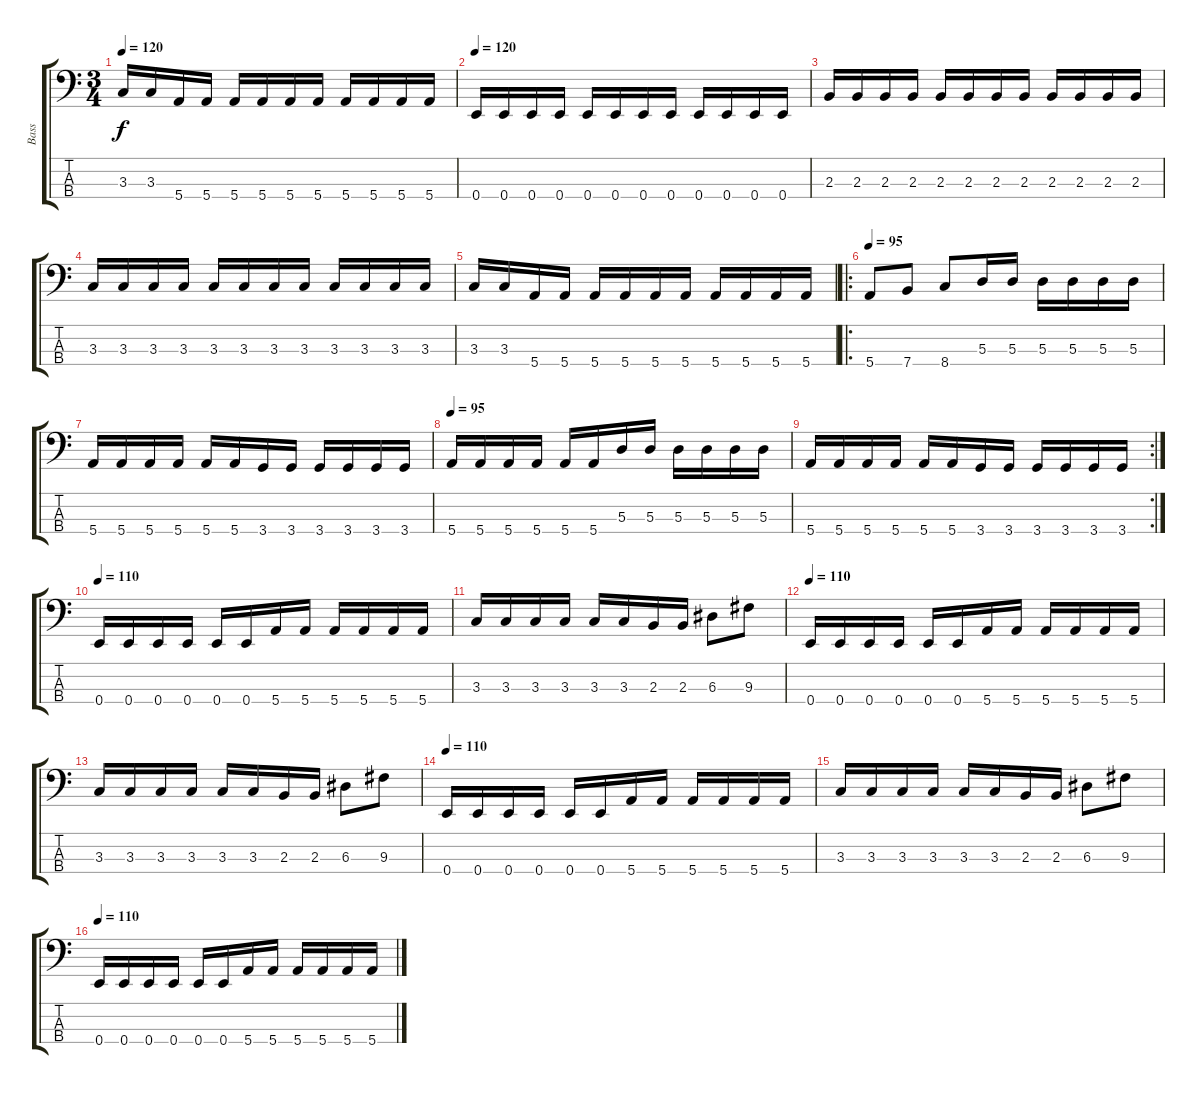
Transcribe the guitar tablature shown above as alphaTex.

\track ("Bass" "Bass") {instrument electricbassfinger}
\staff {score tabs}
\tuning (G2 D2 A1 E1) {hide}
\ts (3 4)
\tempo 120
\clef f4
\ks c
3.3.16{dy f} 3.3.16 5.4.16 5.4.16 5.4.16 5.4.16 5.4.16 5.4.16 5.4.16 5.4.16 5.4.16 5.4.16 |
\tempo 120
0.4.16 0.4.16 0.4.16 0.4.16 0.4.16 0.4.16 0.4.16 0.4.16 0.4.16 0.4.16 0.4.16 0.4.16 |
2.3.16 2.3.16 2.3.16 2.3.16 2.3.16 2.3.16 2.3.16 2.3.16 2.3.16 2.3.16 2.3.16 2.3.16 |
3.3.16 3.3.16 3.3.16 3.3.16 3.3.16 3.3.16 3.3.16 3.3.16 3.3.16 3.3.16 3.3.16 3.3.16 |
3.3.16 3.3.16 5.4.16 5.4.16 5.4.16 5.4.16 5.4.16 5.4.16 5.4.16 5.4.16 5.4.16 5.4.16 |
\ro
\tempo 95
5.4.8 7.4.8 8.4.8 5.3.16 5.3.16 5.3.16 5.3.16 5.3.16 5.3.16 |
5.4.16 5.4.16 5.4.16 5.4.16 5.4.16 5.4.16 3.4.16 3.4.16 3.4.16 3.4.16 3.4.16 3.4.16 |
\tempo 95
5.4.16 5.4.16 5.4.16 5.4.16 5.4.16 5.4.16 5.3.16 5.3.16 5.3.16 5.3.16 5.3.16 5.3.16 |
\rc 2
5.4.16 5.4.16 5.4.16 5.4.16 5.4.16 5.4.16 3.4.16 3.4.16 3.4.16 3.4.16 3.4.16 3.4.16 |
\tempo 100
\tempo 110
0.4.16 0.4.16 0.4.16 0.4.16 0.4.16 0.4.16 5.4.16 5.4.16 5.4.16 5.4.16 5.4.16 5.4.16 |
3.3.16 3.3.16 3.3.16 3.3.16 3.3.16 3.3.16 2.3.16 2.3.16 6.3.8 9.3.8 |
\tempo 110
0.4.16 0.4.16 0.4.16 0.4.16 0.4.16 0.4.16 5.4.16 5.4.16 5.4.16 5.4.16 5.4.16 5.4.16 |
3.3.16 3.3.16 3.3.16 3.3.16 3.3.16 3.3.16 2.3.16 2.3.16 6.3.8 9.3.8 |
\tempo 110
0.4.16 0.4.16 0.4.16 0.4.16 0.4.16 0.4.16 5.4.16 5.4.16 5.4.16 5.4.16 5.4.16 5.4.16 |
3.3.16 3.3.16 3.3.16 3.3.16 3.3.16 3.3.16 2.3.16 2.3.16 6.3.8 9.3.8 |
\tempo 110
0.4.16 0.4.16 0.4.16 0.4.16 0.4.16 0.4.16 5.4.16 5.4.16 5.4.16 5.4.16 5.4.16 5.4.16
